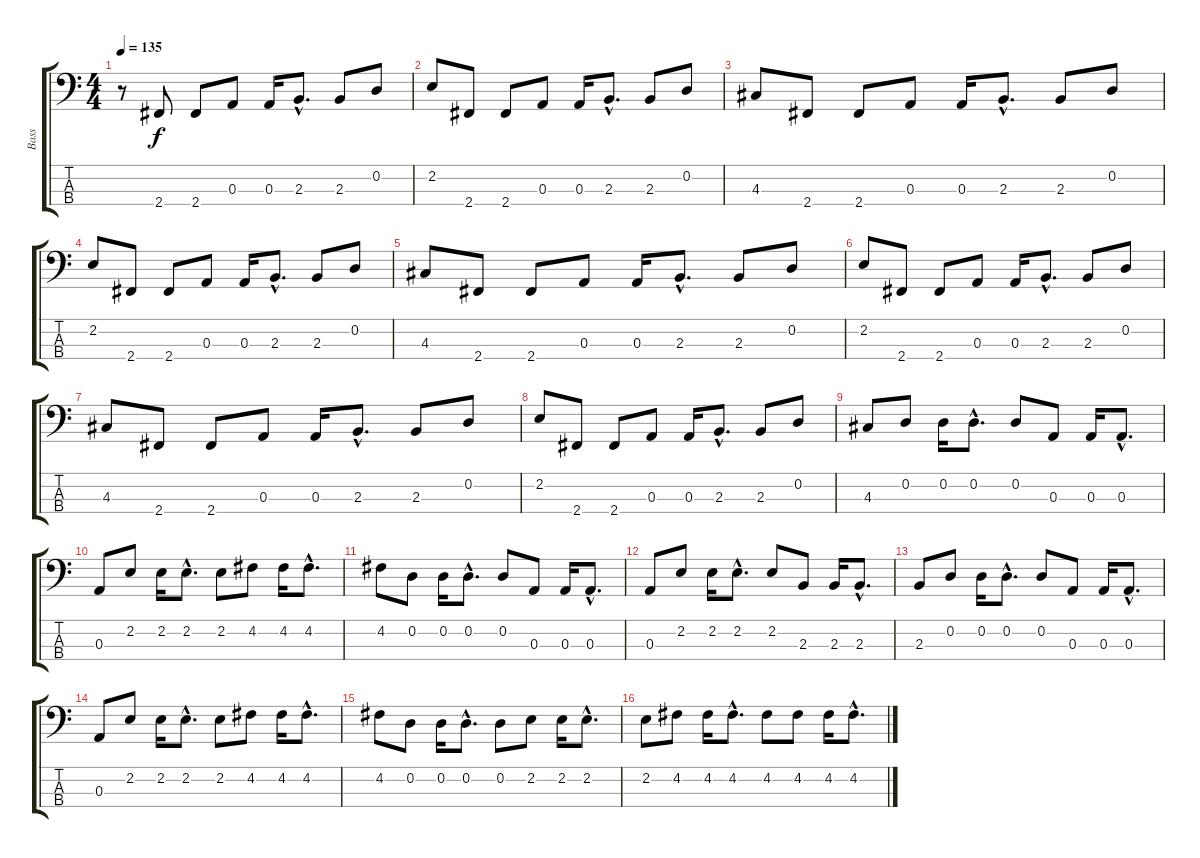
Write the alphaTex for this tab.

\track ("Bass" "Bass") {instrument electricbassfinger}
\staff {score tabs}
\tuning (G2 D2 A1 E1) {hide}
\ts (4 4)
\tempo 135
\clef f4
\ks c
r.8{dy f instrument electricbassfinger} 2.4.8 2.4.8 0.3.8 0.3.16 2.3{hac}.8{d} 2.3.8 0.2.8 |
2.2.8 2.4.8 2.4.8 0.3.8 0.3.16 2.3{hac}.8{d} 2.3.8 0.2.8 |
4.3.8 2.4.8 2.4.8 0.3.8 0.3.16 2.3{hac}.8{d} 2.3.8 0.2.8 |
2.2.8 2.4.8 2.4.8 0.3.8 0.3.16 2.3{hac}.8{d} 2.3.8 0.2.8 |
4.3.8 2.4.8 2.4.8 0.3.8 0.3.16 2.3{hac}.8{d} 2.3.8 0.2.8 |
2.2.8 2.4.8 2.4.8 0.3.8 0.3.16 2.3{hac}.8{d} 2.3.8 0.2.8 |
4.3.8 2.4.8 2.4.8 0.3.8 0.3.16 2.3{hac}.8{d} 2.3.8 0.2.8 |
2.2.8 2.4.8 2.4.8 0.3.8 0.3.16 2.3{hac}.8{d} 2.3.8 0.2.8 |
4.3.8 0.2.8 0.2.16 0.2{hac}.8{d} 0.2.8 0.3.8 0.3.16 0.3{hac}.8{d} |
0.3.8 2.2.8 2.2.16 2.2{hac}.8{d} 2.2.8 4.2.8 4.2.16 4.2{hac}.8{d} |
4.2.8 0.2.8 0.2.16 0.2{hac}.8{d} 0.2.8 0.3.8 0.3.16 0.3{hac}.8{d} |
0.3.8 2.2.8 2.2.16 2.2{hac}.8{d} 2.2.8 2.3.8 2.3.16 2.3{hac}.8{d} |
2.3.8 0.2.8 0.2.16 0.2{hac}.8{d} 0.2.8 0.3.8 0.3.16 0.3{hac}.8{d} |
0.3.8 2.2.8 2.2.16 2.2{hac}.8{d} 2.2.8 4.2.8 4.2.16 4.2{hac}.8{d} |
4.2.8 0.2.8 0.2.16 0.2{hac}.8{d} 0.2.8 2.2.8 2.2.16 2.2{hac}.8{d} |
2.2.8 4.2.8 4.2.16 4.2{hac}.8{d} 4.2.8 4.2.8 4.2.16 4.2{hac}.8{d}
